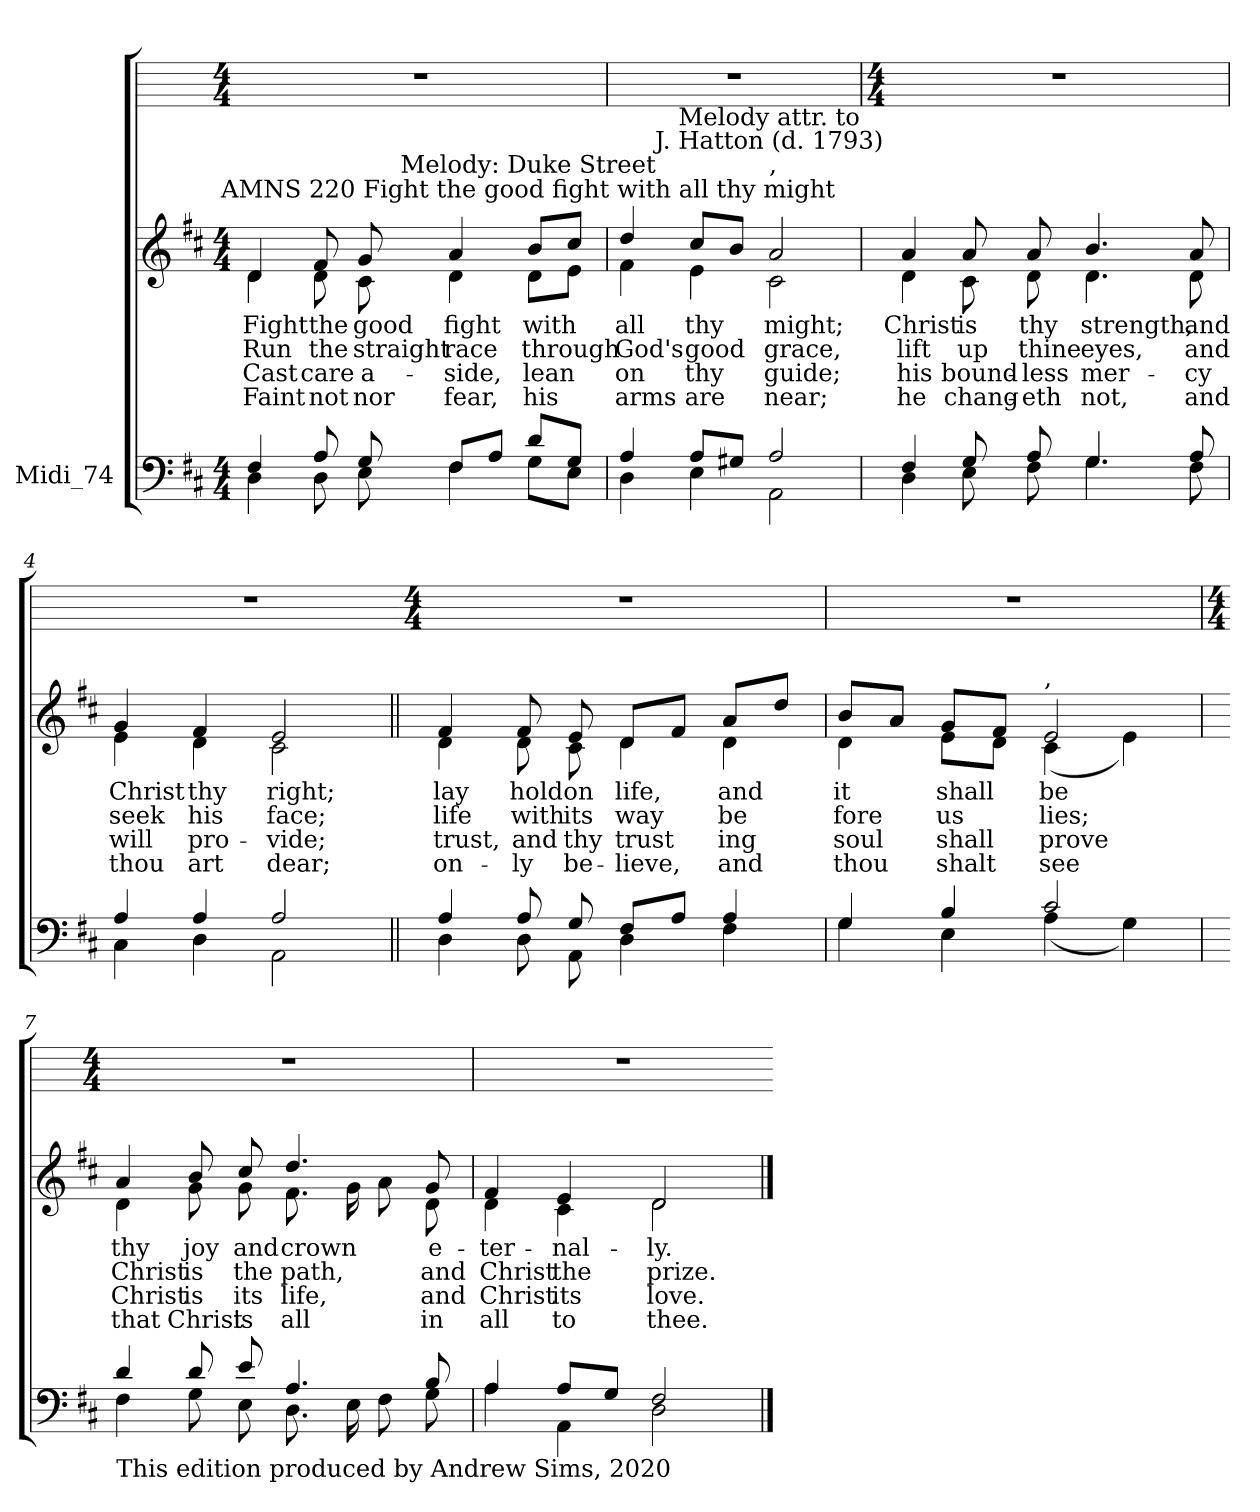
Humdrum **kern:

**kern	**kern	**text	**text	**text	**text	**kern
*part3	*part2	*part2	*part2	*part2	*part2	*part1
*staff3	*staff2	*staff2	*staff2	*staff2	*staff2	*staff1
*I"Midi_74	*	*	*	*	*	*
*clefF4	*clefG2	*	*	*	*	*
*k[f#c#]	*k[f#c#]	*	*	*	*	*
*D:	*D:	*	*	*	*	*
*M4/4	*M4/4	*	*	*	*	*M4/4
=1	=1	=1	=1	=1	=1	=1
*^	*	*	*	*	*	*
!	!	!LO:TX:a:cj:t=J. S. B. Monsell\n(1811-1875)	!	!	!	!	!
!	!	!	!LO:LY:b	!LO:LY:b	!LO:LY:b	!LO:LY:b	!
*	*	*^	*	*	*	*	*
4F#/	4D\	4d/	4d\	Fight	Run	Cast	Faint	1r
!	!	!	!	!LO:LY:b	!LO:LY:b	!LO:LY:b	!LO:LY:b	!
8A/	8D\	8f#/	8d\	the	the	care	not	.
!	!	!	!	!LO:LY:b	!LO:LY:b	!LO:LY:b	!LO:LY:b	!
8G/	8E\	8g/	8c#\	good	straight	a-	-nor	.
!	!	!	!	!LO:LY:b	!LO:LY:b	!LO:LY:b	!LO:LY:b	!
8F#/L	4F#\	4a/	4d\	fight	race	side,	fear,	.
8A/J	.	.	.	.	.	.	.	.
!	!	!LO:TX:a:cj:t=AMNS 220 Fight the good fight with all thy might	!	!	!	!	!	!
!	!	!LO:TX:a:cj:t=Melody&colon; Duke Street	!	!	!	!	!	!
!	!	!	!	!LO:LY:b	!LO:LY:b	!LO:LY:b	!LO:LY:b	!
8d/L	8G\L	8b/L	8d\L	with	through	lean	his	.
8G/J	8E\J	8cc#/J	8e\J	.	.	.	.	.
=2	=2	=2	=2	=2	=2	=2	=2	=2
!	!	!	!	!LO:LY:b	!LO:LY:b	!LO:LY:b	!LO:LY:b	!
4A/	4D\	4dd/	4f#\	all	God's	on	arms	1r
!	!	!	!	!LO:LY:b	!LO:LY:b	!LO:LY:b	!LO:LY:b	!
8A/L	4E\	8cc#/L	4e\	thy	good	thy	are	.
8G#X/J	.	8b/J	.	.	.	.	.	.
!	!	!LO:TX:a:t=,	!	!	!	!	!	!
!	!	!LO:TX:a:cj:t=Melody attr. to\nJ. Hatton (d. 1793)	!	!	!	!	!	!
!	!	!	!	!LO:LY:b	!LO:LY:b	!LO:LY:b	!LO:LY:b	!
2A/	2AA\	2a/	2c#\	might;	grace,	guide;	near;	.
!!LO:LB:g=z
=3	=3	=3	=3	=3	=3	=3	=3	=3
*	*	*	*	*	*	*	*	*M4/4
!	!	!	!	!LO:LY:b	!LO:LY:b	!LO:LY:b	!LO:LY:b	!
4F#/	4D\	4a/	4d\	Christ	lift	his	he	1r
!	!	!	!	!LO:LY:b	!LO:LY:b	!LO:LY:b	!LO:LY:b	!
8G/	8E\	8a/	8c#\	is	up	bound-	-chang-	.
!	!	!	!	!LO:LY:b	!LO:LY:b	!LO:LY:b	!LO:LY:b	!
8A/	8F#\	8a/	8d\	-thy	thine	less	eth	.
!	!	!	!	!LO:LY:b	!LO:LY:b	!LO:LY:b	!LO:LY:b	!
4.G/	4.G\	4.b/	4.d\	strength,	eyes,	mer-	-not,	.
!	!	!	!	!LO:LY:b	!LO:LY:b	!LO:LY:b	!LO:LY:b	!
8A/	8F#\	8a/	8d\	and	and	cy	and	.
=4	=4	=4	=4	=4	=4	=4	=4	=4
!	!	!	!	!LO:LY:b	!LO:LY:b	!LO:LY:b	!LO:LY:b	!
4A/	4C#\	4g/	4e\	Christ	seek	will	thou	1r
!	!	!	!	!LO:LY:b	!LO:LY:b	!LO:LY:b	!LO:LY:b	!
4A/	4D\	4f#/	4d\	thy	his	pro-	-art	.
!	!	!	!	!LO:LY:b	!LO:LY:b	!LO:LY:b	!LO:LY:b	!
2A/	2AA\	2e/	2c#\	right;	face;	vide;	dear;	.
!!LO:LB:g=z
=5||	=5||	=5||	=5||	=5	=5	=5	=5	=5
*	*	*	*	*	*	*	*	*M4/4
!	!	!	!	!LO:LY:b	!LO:LY:b	!LO:LY:b	!LO:LY:b	!
4A/	4D\	4f#/	4d\	lay	life	trust,	on-	1r
!	!	!	!	!LO:LY:b	!LO:LY:b	!LO:LY:b	!LO:LY:b	!
8A/	8D\	8f#/	8d\	-hold	with	and	ly	.
!	!	!	!	!LO:LY:b	!LO:LY:b	!LO:LY:b	!LO:LY:b	!
8G/	8AA\	8e/	8c#\	on	its	thy	be-	.
!	!	!	!	!LO:LY:b	!LO:LY:b	!LO:LY:b	!LO:LY:b	!
8F#/L	4D\	8d/L	4d\	-life,	way	trust	lieve,	.
8A/J	.	8f#/J	.	.	.	.	.	.
!	!	!	!	!LO:LY:b	!LO:LY:b	!LO:LY:b	!LO:LY:b	!
4A/	4F#\	8a/L	4d\	and	be	ing	and	.
.	.	8dd/J	.	.	.	.	.	.
=6	=6	=6	=6	=6	=6	=6	=6	=6
!	!	!	!	!LO:LY:b	!LO:LY:b	!LO:LY:b	!LO:LY:b	!
4G/	4G\	8b/L	4d\	it	fore	soul	thou	1r
.	.	8a/J	.	.	.	.	.	.
!	!	!	!	!LO:LY:b	!LO:LY:b	!LO:LY:b	!LO:LY:b	!
4B/	4E\	8g/L	8e\L	shall	us	shall	shalt	.
.	.	8f#/J	8d\J	.	.	.	.	.
!	!	!LO:TX:a:t=,	!	!	!	!	!	!
!	!	!	!	!LO:LY:b	!LO:LY:b	!LO:LY:b	!LO:LY:b	!
2c#/	(<4A\	2e/	(<4c#\	be	lies;	prove	see	.
.	4G\)	.	4e\)	.	.	.	.	.
!!LO:LB:g=z
=7	=7	=7	=7	=7	=7	=7	=7	=7
*	*	*	*	*	*	*	*	*M4/4
!LO:TX:b:t=This edition produced by Andrew Sims, 2020	!	!	!	!	!	!	!	!
!	!	!	!	!LO:LY:b	!LO:LY:b	!LO:LY:b	!LO:LY:b	!
4d/	4F#\	4a/	4d\	thy	Christ	Christ	that	1r
!	!	!	!	!LO:LY:b	!LO:LY:b	!LO:LY:b	!LO:LY:b	!
8d/	8G\	8b/	8g\	joy	is	is	Christ	.
!	!	!	!	!LO:LY:b	!LO:LY:b	!LO:LY:b	!LO:LY:b	!
8e	8E\	8cc#/	8g\	and	the	its	is	.
!	!	!	!	!LO:LY:b	!LO:LY:b	!LO:LY:b	!LO:LY:b	!
4.A/	8.D\L	4.dd/	8.f#\L	crown	path,	life,	all	.
.	16E\L	.	16g\L	.	.	.	.	.
.	8F#\J	.	8a\J	.	.	.	.	.
!	!	!	!	!LO:LY:b	!LO:LY:b	!LO:LY:b	!LO:LY:b	!
8B/	8G\	8g/	8d\	e-	-and	and	in	.
=8	=8	=8	=8	=8	=8	=8	=8	=8
!	!	!	!	!LO:LY:b	!LO:LY:b	!LO:LY:b	!LO:LY:b	!
4A/	4A\	4f#/	4d\	ter-	-Christ	Christ	all	1r
!	!	!	!	!LO:LY:b	!LO:LY:b	!LO:LY:b	!LO:LY:b	!
8A/L	4AA\	4e/	4c#\	nal-	-the	its	to	.
8G/J	.	.	.	.	.	.	.	.
!	!	!	!	!LO:LY:b	!LO:LY:b	!LO:LY:b	!LO:LY:b	!
2F#/	2D\	2d/	2d\	ly.	prize.	love.	thee.	.
*v	*v	*	*	*	*	*	*	*
*	*v	*v	*	*	*	*	*
==	==	=	=	=	=	=
*-	*-	*-	*-	*-	*-	*-
